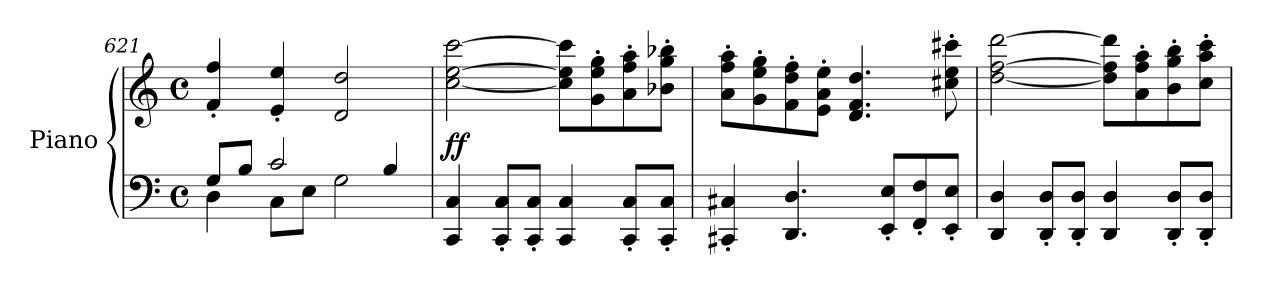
**kern	**kern	**dynam
*part1	*part1	*part1
*staff2	*staff1	*staff1/2
*I"Piano	*	*
*I'Pno.	*	*
!!LO:LB:g=z
*clefF4	*clefG2	*
*k[]	*k[]	*
*M4/4	*M4/4	*
*met(c)	*met(c)	*
=621	=621	=621
*^	*	*
8G/L	4D\	4f/' 4ff/'	.
8B/J	.	.	.
2c/	8C\L	4e/' 4ee/'	.
.	8E\J	.	.
.	2G\	2d/ 2dd/	.
4B/	.	.	.
*v	*v	*	*
=622	=622	=622
!	!	!LO:DY:a=2
4CC/ 4C/	[2cc\ [2ee\ [2ccc\	ff
8CC/' 8C/'L	.	.
8CC/' 8C/'J	.	.
4CC/ 4C/	8cc\] 8ee\] 8ccc\]L	.
.	8g\' 8ee\' 8gg\'	.
8CC/' 8C/'L	8a\' 8ff\' 8aa\'	.
8CC/' 8C/'J	8b-X\' 8gg\' 8bb-X\'J	.
=623	=623	=623
4CC#X/' 4C#X/'	8a\' 8ff\' 8aa\'L	.
.	8g\' 8ee\' 8gg\'	.
4.DD/ 4.D/	8f\' 8dd\' 8ff\'	.
.	8e\' 8a\' 8ee\'J	.
.	4.d/ 4.f/ 4.dd/	.
8EE/' 8E/'L	.	.
8FF/' 8F/'	.	.
8EE/' 8E/'J	8cc#X\' 8ee\' 8ccc#X\'	.
=624	=624	=624
4DD/ 4D/	[2dd\ [2ff\ [2ddd\	.
8DD/' 8D/'L	.	.
8DD/' 8D/'J	.	.
4DD/ 4D/	8dd\] 8ff\] 8ddd\]L	.
.	8a\' 8ff\' 8aa\'	.
8DD/' 8D/'L	8b\' 8gg\' 8bb\'	.
8DD/' 8D/'J	8cc\' 8aa\' 8ccc\'J	.
=	=	=
*-	*-	*-
